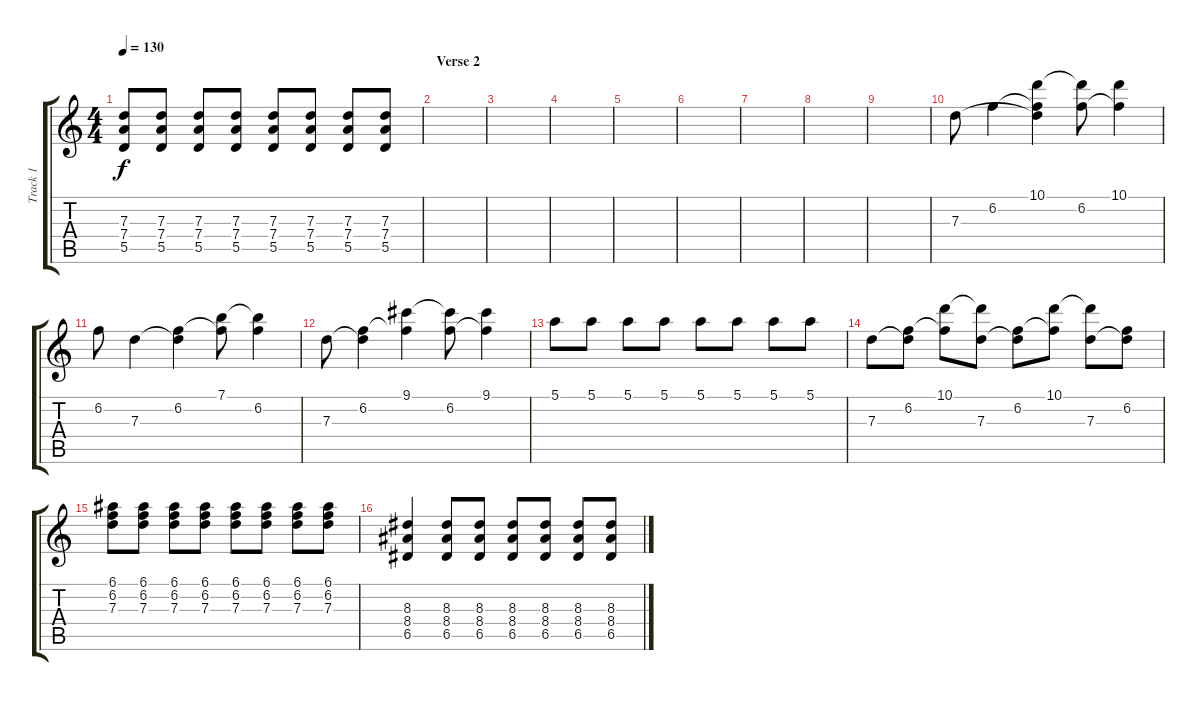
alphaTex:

\track ("Track 1" "Track 1") {instrument distortionguitar}
\staff {score tabs}
\tuning (E4 B3 G3 D3 A2 E2) {hide}
\ts (4 4)
\tempo 130
\clef g2
\ks c
(7.3 7.4 5.5).8{dy f} (7.3 7.4 5.5).8 (7.3 7.4 5.5).8 (7.3 7.4 5.5).8 (7.3 7.4 5.5).8 (7.3 7.4 5.5).8 (7.3 7.4 5.5).8 (7.3 7.4 5.5).8 |
\section ("" "Verse 2")
|
|
|
|
|
|
|
|
7.3.8 6.2.4 (10.1 6.2{t} 7.3{t}).4 (10.1{t} 6.2).8 (10.1 6.2{t}).4 |
6.2.8 7.3.4 (6.2 7.3{t}).4 (7.1 6.2{t}).8 (7.1{t} 6.2).4 |
7.3.8 (6.2 7.3{t}).4 (9.1 6.2{t}).4 (9.1{t} 6.2).8 (9.1 6.2{t}).4 |
5.1.8 5.1.8 5.1.8 5.1.8 5.1.8 5.1.8 5.1.8 5.1.8 |
7.3.8 (6.2 7.3{t}).8 (10.1 6.2{t}).8 (10.1{t} 7.3).8 (6.2 7.3{t}).8 (10.1 6.2{t}).8 (10.1{t} 7.3).8 (6.2 7.3{t}).8 |
(6.1 6.2 7.3).8 (6.1 6.2 7.3).8 (6.1 6.2 7.3).8 (6.1 6.2 7.3).8 (6.1 6.2 7.3).8 (6.1 6.2 7.3).8 (6.1 6.2 7.3).8 (6.1 6.2 7.3).8 |
(8.3 8.4 6.5).4 (8.3 8.4 6.5).8 (8.3 8.4 6.5).8 (8.3 8.4 6.5).8 (8.3 8.4 6.5).8 (8.3 8.4 6.5).8 (8.3 8.4 6.5).8
